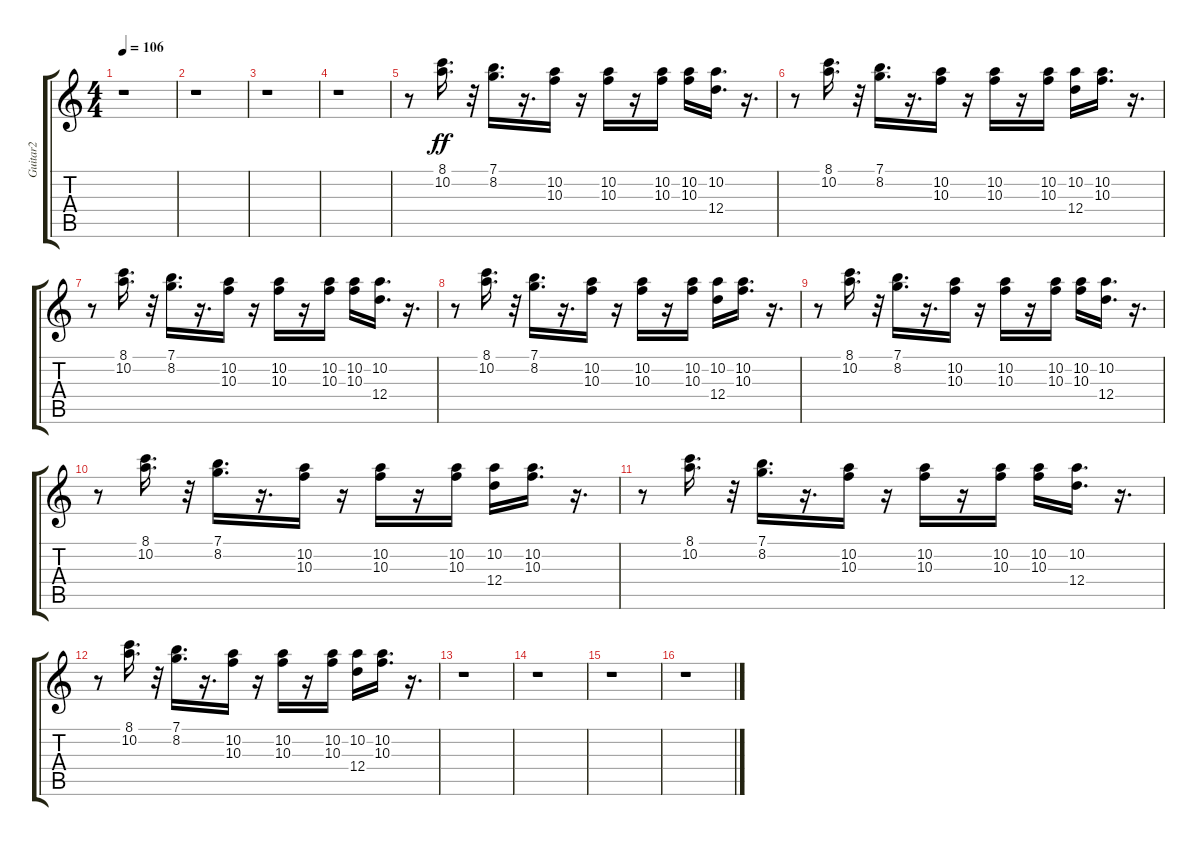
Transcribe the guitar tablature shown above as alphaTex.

\track ("Guitar2" "Guitar2") {instrument distortionguitar}
\staff {score tabs}
\tuning (E4 B3 G3 D3 A2 E2) {hide}
\ts (4 4)
\tempo 106
\clef g2
\ks c
r.1{dy f} |
r.1 |
r.1 |
r.1 |
r.8 (8.1 10.2).16{d dy ff} r.32 (7.1 8.2).16{d} r.16{d} (10.2 10.3).16 r.16 (10.2 10.3).16 r.16 (10.2 10.3).16 (10.2 10.3).16 (10.2 12.4).16{d} r.16{d} |
r.8 (8.1 10.2).16{d} r.32 (7.1 8.2).16{d} r.16{d} (10.2 10.3).16 r.16 (10.2 10.3).16 r.16 (10.2 10.3).16 (10.2 12.4).16 (10.2 10.3).16{d} r.16{d} |
r.8 (8.1 10.2).16{d} r.32 (7.1 8.2).16{d} r.16{d} (10.2 10.3).16 r.16 (10.2 10.3).16 r.16 (10.2 10.3).16 (10.2 10.3).16 (10.2 12.4).16{d} r.16{d} |
r.8 (8.1 10.2).16{d} r.32 (7.1 8.2).16{d} r.16{d} (10.2 10.3).16 r.16 (10.2 10.3).16 r.16 (10.2 10.3).16 (10.2 12.4).16 (10.2 10.3).16{d} r.16{d} |
r.8 (8.1 10.2).16{d} r.32 (7.1 8.2).16{d} r.16{d} (10.2 10.3).16 r.16 (10.2 10.3).16 r.16 (10.2 10.3).16 (10.2 10.3).16 (10.2 12.4).16{d} r.16{d} |
r.8 (8.1 10.2).16{d} r.32 (7.1 8.2).16{d} r.16{d} (10.2 10.3).16 r.16 (10.2 10.3).16 r.16 (10.2 10.3).16 (10.2 12.4).16 (10.2 10.3).16{d} r.16{d} |
r.8 (8.1 10.2).16{d} r.32 (7.1 8.2).16{d} r.16{d} (10.2 10.3).16 r.16 (10.2 10.3).16 r.16 (10.2 10.3).16 (10.2 10.3).16 (10.2 12.4).16{d} r.16{d} |
r.8 (8.1 10.2).16{d} r.32 (7.1 8.2).16{d} r.16{d} (10.2 10.3).16 r.16 (10.2 10.3).16 r.16 (10.2 10.3).16 (10.2 12.4).16 (10.2 10.3).16{d} r.16{d} |
r.1 |
r.1 |
r.1 |
r.1
